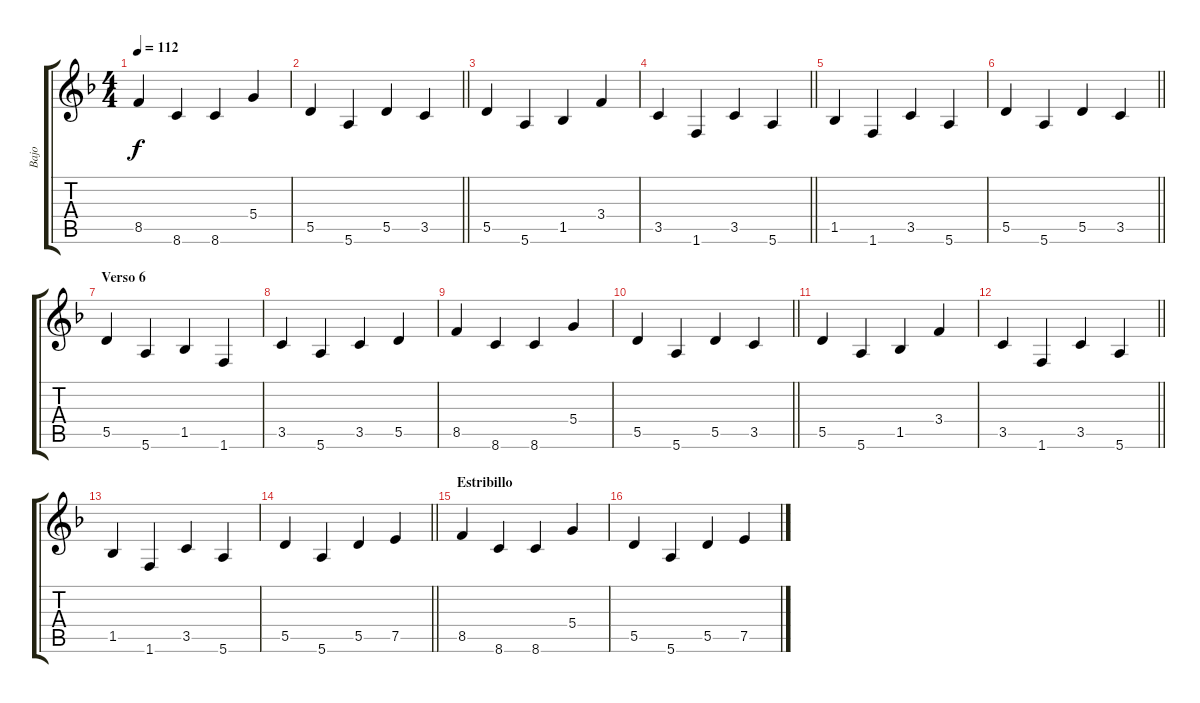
\track ("Bajo" "Bajo") {instrument electricbassfinger}
\staff {score tabs}
\tuning (E4 B3 G3 D3 A2 E2) {hide}
\ts (4 4)
\tempo 112
\clef g2
\ks dminor
8.5.4{dy f} 8.6.4 8.6.4 5.4.4 |
\barLineRight lightlight
5.5.4 5.6.4 5.5.4 3.5.4 |
5.5.4 5.6.4 1.5.4 3.4.4 |
\barLineRight lightlight
3.5.4 1.6.4 3.5.4 5.6.4 |
1.5.4 1.6.4 3.5.4 5.6.4 |
\barLineRight lightlight
5.5.4 5.6.4 5.5.4 3.5.4 |
\section ("" "Verso 6")
5.5.4 5.6.4 1.5.4 1.6.4 |
3.5.4 5.6.4 3.5.4 5.5.4 |
8.5.4 8.6.4 8.6.4 5.4.4 |
\barLineRight lightlight
5.5.4 5.6.4 5.5.4 3.5.4 |
5.5.4 5.6.4 1.5.4 3.4.4 |
\barLineRight lightlight
3.5.4 1.6.4 3.5.4 5.6.4 |
1.5.4 1.6.4 3.5.4 5.6.4 |
\barLineRight lightlight
5.5.4 5.6.4 5.5.4 7.5.4 |
\section ("" "Estribillo")
8.5.4 8.6.4 8.6.4 5.4.4 |
5.5.4 5.6.4 5.5.4 7.5.4
